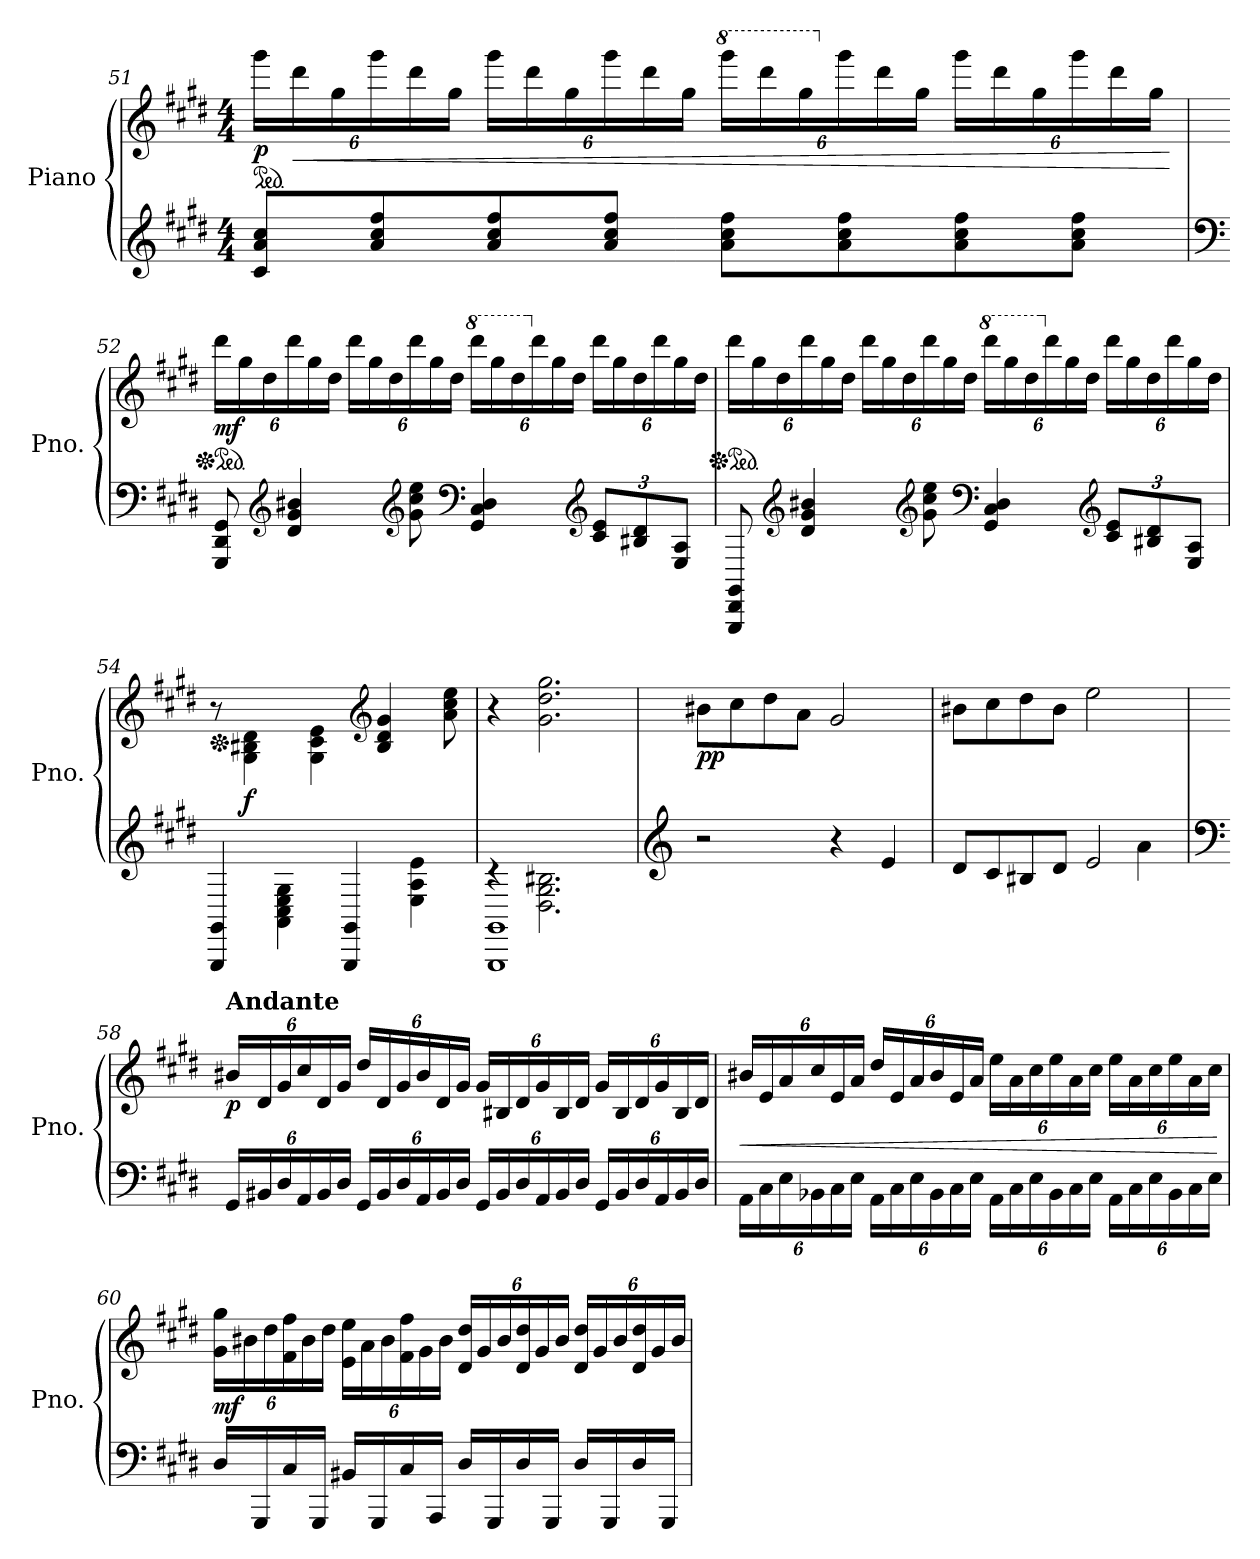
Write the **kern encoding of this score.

**kern	**kern	**dynam
*part1	*part1	*part1
*staff2	*staff1	*staff1/2
*I"Piano	*	*
*I'Pno.	*	*
!!LO:LB:g=z
*clefG2	*clefG2	*
*k[f#c#g#d#]	*k[f#c#g#d#]	*
*M4/4	*M4/4	*
*	*ped	*
*	*Xbrackettup	*
=51	=51	=51
!	!	!LO:DY:b
8c#/ 8a/ 8cc#/L	24ggg#\LL	p
!	!	!LO:HP:b
.	24ddd#\	<
.	24gg#\	.
8a/ 8cc#/ 8ff#/	24ggg#\	.
.	24ddd#\	.
.	24gg#\JJ	.
8a/ 8cc#/ 8ff#/	24ggg#\LL	.
.	24ddd#\	.
.	24gg#\	.
8a/ 8cc#/ 8ff#/J	24ggg#\	.
.	24ddd#\	.
.	24gg#\JJ	.
*	*8va	*
8a\ 8cc#\ 8ff#\L	24gggg#\LL	.
.	24dddd#\	.
.	24ggg#\	.
*	*X8va	*
8a\ 8cc#\ 8ff#\	24ggg#\	.
.	24ddd#\	.
.	24gg#\JJ	.
8a\ 8cc#\ 8ff#\	24ggg#\LL	.
.	24ddd#\	.
.	24gg#\	.
8a\ 8cc#\ 8ff#\J	24ggg#\	.
.	24ddd#\	.
.	24gg#\JJ	.
.	.	[
!!LO:LB:g=z
=52	=52	=52
*clefF4	*	*
*	*Xped	*
*	*ped	*
!	!	!LO:DY:b
8GGG#/ 8DD#/ 8GG#/	24ddd#\LL	mf
.	24gg#\	.
.	24dd#\	.
*clefG2	*	*
4d#/ 4g#/ 4b#X/	24ddd#\	.
.	24gg#\	.
.	24dd#\JJ	.
.	24ddd#\LL	.
.	24gg#\	.
.	24dd#\	.
*clefG2	*	*
8g#\ 8cc#\ 8ee\	24ddd#\	.
.	24gg#\	.
.	24dd#\JJ	.
*clefF4	*	*
*	*8va	*
4GG#/ 4C#/ 4D#/	24dddd#\LL	.
.	24ggg#\	.
.	24ddd#\	.
*	*X8va	*
.	24ddd#\	.
.	24gg#\	.
.	24dd#\JJ	.
*clefG2	*	*
*Xbrackettup	*	*
12c#/ 12e/L	24ddd#\LL	.
.	24gg#\	.
12B#X/ 12d#/	24dd#\	.
.	24ddd#\	.
12E/ 12A/J	24gg#\	.
.	24dd#\JJ	.
!!LO:LB:g=z
=53	=53	=53
*	*Xped	*
*	*ped	*
8GGG#/ 8DD#/ 8GG#/	24ddd#\LL	.
.	24gg#\	.
.	24dd#\	.
*clefG2	*	*
4d#/ 4g#/ 4b#X/	24ddd#\	.
.	24gg#\	.
.	24dd#\JJ	.
.	24ddd#\LL	.
.	24gg#\	.
.	24dd#\	.
*clefG2	*	*
8g#\ 8cc#\ 8ee\	24ddd#\	.
.	24gg#\	.
.	24dd#\JJ	.
*clefF4	*	*
*	*8va	*
4GG#/ 4C#/ 4D#/	24dddd#\LL	.
.	24ggg#\	.
.	24ddd#\	.
*	*X8va	*
.	24ddd#\	.
.	24gg#\	.
.	24dd#\JJ	.
*clefG2	*	*
12c#/ 12e/L	24ddd#\LL	.
.	24gg#\	.
12B#X/ 12d#/	24dd#\	.
.	24ddd#\	.
12E/ 12A/J	24gg#\	.
.	24dd#\JJ	.
=54	=54	=54
*	*Xped	*
4GGG#/ 4GG#/	8r	.
!	!	!LO:DY:b
.	4G#\ 4B#X\ 4d#\	f
4AA\ 4C#\ 4E\ 4G#\	.	.
.	4G#\ 4c#\ 4e\	.
4GGG#/ 4GG#/	.	.
*	*clefG2	*
.	4B#/ 4d#/ 4g#/	.
4E\ 4A\ 4e\	.	.
.	8a\ 8cc#\ 8ee\	.
=55	=55	=55
*^	*	*
1GGG# 1GG#	4rc	4r	.
.	2.D#\ 2.G#\ 2.B#X\	2.g#\ 2.dd#\ 2.gg#\	.
*v	*v	*	*
!!LO:PB:g=z
=56	=56	=56
*clefG2	*	*
*^	*	*
!	!	!	!LO:DY:b
*v	*v	*	*
2r	8b#X\L	pp
.	8cc#\	.
.	8dd#\	.
.	8a\J	.
4r	2g#/	.
4e/	.	.
=57	=57	=57
*^	*	*
8d#/L	2.ryy	8b#X\L	.
8c#/	.	8cc#\	.
8B#X/	.	8dd#\	.
8d#/J	.	8b#\J	.
2e/	.	2ee\	.
.	4a\	.	.
*v	*v	*	*
=58	=58	=58
*clefF4	*	*
*^	*	*
!	!	!LO:TX:a:B:t=Andante	!
!	!	!	!LO:DY:b
*v	*v	*	*
24GG#/LL	24b#X/LL	p
24BB#X/	24d#/	.
24D#/	24g#/	.
24AA/	24cc#/	.
24BB#/	24d#/	.
24D#/JJ	24g#/JJ	.
24GG#/LL	24dd#/LL	.
24BB#/	24d#/	.
24D#/	24g#/	.
24AA/	24b#/	.
24BB#/	24d#/	.
24D#/JJ	24g#/JJ	.
24GG#/LL	24g#/LL	.
24BB#/	24B#X/	.
24D#/	24d#/	.
24AA/	24g#/	.
24BB#/	24B#/	.
24D#/JJ	24d#/JJ	.
24GG#/LL	24g#/LL	.
24BB#/	24B#/	.
24D#/	24d#/	.
24AA/	24g#/	.
24BB#/	24B#/	.
24D#/JJ	24d#/JJ	.
!!LO:LB:g=z
=59	=59	=59
!	!	!LO:HP:b
24AA\LL	24b#X/LL	<
24C#\	24e/	.
24E\	24a/	.
24BB-X\	24cc#/	.
24C#\	24e/	.
24E\JJ	24a/JJ	.
24AA\LL	24dd#/LL	.
24C#\	24e/	.
24E\	24a/	.
24BB-\	24b#/	.
24C#\	24e/	.
24E\JJ	24a/JJ	.
24AA\LL	24ee\LL	.
24C#\	24a\	.
24E\	24cc#\	.
24BB-\	24ee\	.
24C#\	24a\	.
24E\JJ	24cc#\JJ	.
24AA\LL	24ee\LL	.
24C#\	24a\	.
24E\	24cc#\	.
24BB-\	24ee\	.
24C#\	24a\	.
24E\JJ	24cc#\JJ	.
.	.	[
!!LO:LB:g=z
=60	=60	=60
!	!	!LO:DY:b
16D#/LL	24g#\ 24gg#\LL	mf
.	24b#X\	.
16GGG#/	.	.
.	24dd#\	.
16C#/	24f#\ 24ff#\	.
.	24b#\	.
16GGG#/JJ	.	.
.	24dd#\JJ	.
16BB#X/LL	24e\ 24ee\LL	.
.	24a\	.
16GGG#/	.	.
.	24b#\	.
16C#/	24f#\ 24ff#\	.
.	24g#\	.
16AAA/JJ	.	.
.	24b#\JJ	.
16D#/LL	24d#/ 24dd#/LL	.
.	24g#/	.
16GGG#/	.	.
.	24b#/	.
16D#/	24d#/ 24dd#/	.
.	24g#/	.
16GGG#/JJ	.	.
.	24b#/JJ	.
16D#/LL	24d#/ 24dd#/LL	.
.	24g#/	.
16GGG#/	.	.
.	24b#/	.
16D#/	24d#/ 24dd#/	.
.	24g#/	.
16GGG#/JJ	.	.
.	24b#/JJ	.
=	=	=
*-	*-	*-
